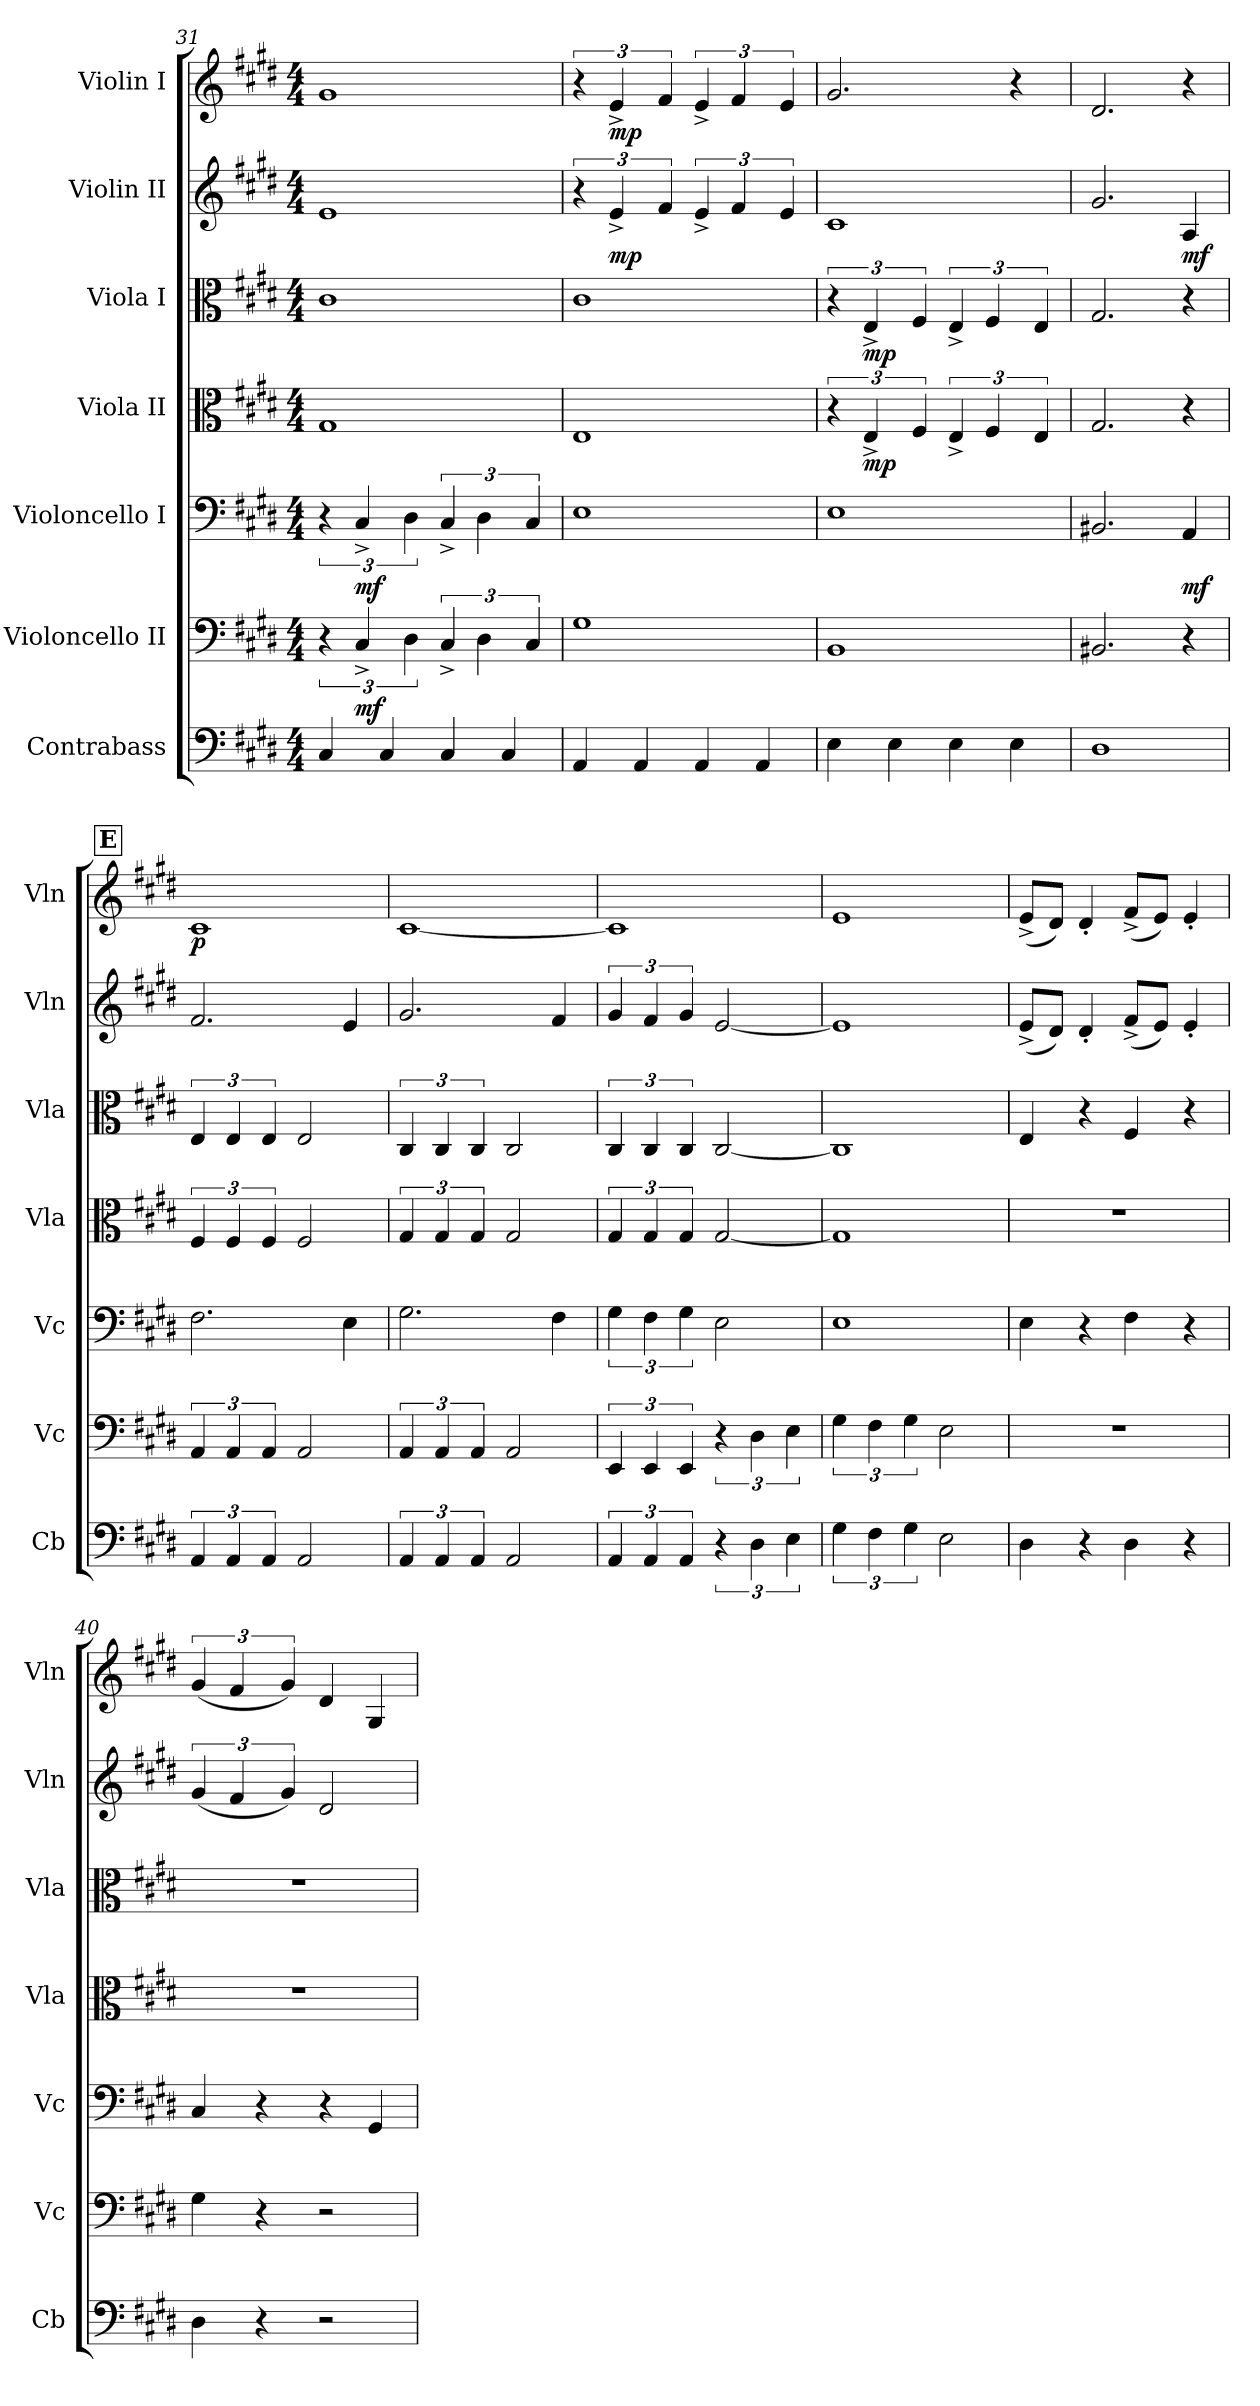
**kern	**kern	**dynam	**kern	**dynam	**kern	**dynam	**kern	**dynam	**kern	**dynam	**kern	**dynam
*part7	*part6	*part6	*part5	*part5	*part4	*part4	*part3	*part3	*part2	*part2	*part1	*part1
*staff7	*staff6	*staff6	*staff5	*staff5	*staff4	*staff4	*staff3	*staff3	*staff2	*staff2	*staff1	*staff1
*I"Contrabass	*I"Violoncello II	*	*I"Violoncello I	*	*I"Viola II	*	*I"Viola I	*	*I"Violin II	*	*I"Violin I	*
*I'Cb	*I'Vc	*	*I'Vc	*	*I'Vla	*	*I'Vla	*	*I'Vln	*	*I'Vln	*
*clefF4	*clefF4	*	*clefF4	*	*clefC3	*	*clefC3	*	*clefG2	*	*clefG2	*
*ITrd7c12	*	*	*	*	*	*	*	*	*	*	*	*
*k[f#c#g#d#]	*k[f#c#g#d#]	*	*k[f#c#g#d#]	*	*k[f#c#g#d#]	*	*k[f#c#g#d#]	*	*k[f#c#g#d#]	*	*k[f#c#g#d#]	*
*M4/4	*M4/4	*	*M4/4	*	*M4/4	*	*M4/4	*	*M4/4	*	*M4/4	*
=31	=31	=31	=31	=31	=31	=31	=31	=31	=31	=31	=31	=31
4CC#/	6r	.	6r	.	1G#	.	1c#	.	1e	.	1g#	.
!	!	!LO:DY:b	!	!LO:DY:b	!	!	!	!	!	!	!	!
.	6C#^/	mf	6C#^/	mf	.	.	.	.	.	.	.	.
4CC#/	.	.	.	.	.	.	.	.	.	.	.	.
.	6D#\	.	6D#\	.	.	.	.	.	.	.	.	.
4CC#/	6C#^/	.	6C#^/	.	.	.	.	.	.	.	.	.
.	6D#\	.	6D#\	.	.	.	.	.	.	.	.	.
4CC#/	.	.	.	.	.	.	.	.	.	.	.	.
.	6C#/	.	6C#/	.	.	.	.	.	.	.	.	.
=32	=32	=32	=32	=32	=32	=32	=32	=32	=32	=32	=32	=32
4AAA/	1G#	.	1E	.	1E	.	1c#	.	6r	.	6r	.
!	!	!	!	!	!	!	!	!	!	!LO:DY:b	!	!LO:DY:b
.	.	.	.	.	.	.	.	.	6e^/	mp	6e^/	mp
4AAA/	.	.	.	.	.	.	.	.	.	.	.	.
.	.	.	.	.	.	.	.	.	6f#/	.	6f#/	.
4AAA/	.	.	.	.	.	.	.	.	6e^/	.	6e^/	.
.	.	.	.	.	.	.	.	.	6f#/	.	6f#/	.
4AAA/	.	.	.	.	.	.	.	.	.	.	.	.
.	.	.	.	.	.	.	.	.	6e/	.	6e/	.
=33	=33	=33	=33	=33	=33	=33	=33	=33	=33	=33	=33	=33
4EE\	1BB	.	1E	.	6r	.	6r	.	1c#	.	2.g#/	.
!	!	!	!	!	!	!LO:DY:b	!	!LO:DY:b	!	!	!	!
.	.	.	.	.	6E^/	mp	6E^/	mp	.	.	.	.
4EE\	.	.	.	.	.	.	.	.	.	.	.	.
.	.	.	.	.	6F#/	.	6F#/	.	.	.	.	.
4EE\	.	.	.	.	6E^/	.	6E^/	.	.	.	.	.
.	.	.	.	.	6F#/	.	6F#/	.	.	.	.	.
4EE\	.	.	.	.	.	.	.	.	.	.	4r	.
.	.	.	.	.	6E/	.	6E/	.	.	.	.	.
=34	=34	=34	=34	=34	=34	=34	=34	=34	=34	=34	=34	=34
1DD#	2.BB#X/	.	2.BB#X/	.	2.G#/	.	2.G#/	.	2.g#/	.	2.d#/	.
!	!	!	!	!LO:DY:b	!	!	!	!	!	!LO:DY:b	!	!
.	4r	.	4AA/	mf	4r	.	4r	.	4A/	mf	4r	.
!!LO:LB:g=z
!!LO:REH:place=s1:a:B:fs=14:t=E
=35	=35	=35	=35	=35	=35	=35	=35	=35	=35	=35	=35	=35
!	!	!	!	!	!	!	!	!	!	!	!	!LO:DY:b
6AAA/	6AA/	.	2.F#\	.	6F#/	.	6E/	.	2.f#/	.	1c#	p
6AAA/	6AA/	.	.	.	6F#/	.	6E/	.	.	.	.	.
6AAA/	6AA/	.	.	.	6F#/	.	6E/	.	.	.	.	.
2AAA/	2AA/	.	.	.	2F#/	.	2E/	.	.	.	.	.
.	.	.	4E\	.	.	.	.	.	4e/	.	.	.
=36	=36	=36	=36	=36	=36	=36	=36	=36	=36	=36	=36	=36
6AAA/	6AA/	.	2.G#\	.	6G#/	.	6C#/	.	2.g#/	.	[1c#	.
6AAA/	6AA/	.	.	.	6G#/	.	6C#/	.	.	.	.	.
6AAA/	6AA/	.	.	.	6G#/	.	6C#/	.	.	.	.	.
2AAA/	2AA/	.	.	.	2G#/	.	2C#/	.	.	.	.	.
.	.	.	4F#\	.	.	.	.	.	4f#/	.	.	.
=37	=37	=37	=37	=37	=37	=37	=37	=37	=37	=37	=37	=37
6AAA/	6EE/	.	6G#\	.	6G#/	.	6C#/	.	6g#/	.	1c#]	.
6AAA/	6EE/	.	6F#\	.	6G#/	.	6C#/	.	6f#/	.	.	.
6AAA/	6EE/	.	6G#\	.	6G#/	.	6C#/	.	6g#/	.	.	.
6r	6r	.	2E\	.	[2G#/	.	[2C#/	.	[2e/	.	.	.
6DD#\	6D#\	.	.	.	.	.	.	.	.	.	.	.
6EE\	6E\	.	.	.	.	.	.	.	.	.	.	.
=38	=38	=38	=38	=38	=38	=38	=38	=38	=38	=38	=38	=38
6GG#\	6G#\	.	1E	.	1G#]	.	1C#]	.	1e]	.	1e	.
6FF#\	6F#\	.	.	.	.	.	.	.	.	.	.	.
6GG#\	6G#\	.	.	.	.	.	.	.	.	.	.	.
2EE\	2E\	.	.	.	.	.	.	.	.	.	.	.
=39	=39	=39	=39	=39	=39	=39	=39	=39	=39	=39	=39	=39
4DD#\	1r	.	4E\	.	1r	.	4E/	.	(<8e^/L	.	(<8e^/L	.
.	.	.	.	.	.	.	.	.	8d#/J)	.	8d#/J)	.
4r	.	.	4r	.	.	.	4r	.	4d#'/	.	4d#'/	.
4DD#\	.	.	4F#\	.	.	.	4F#/	.	(<8f#^/L	.	(<8f#^/L	.
.	.	.	.	.	.	.	.	.	8e/J)	.	8e/J)	.
4r	.	.	4r	.	.	.	4r	.	4e'/	.	4e'/	.
=40	=40	=40	=40	=40	=40	=40	=40	=40	=40	=40	=40	=40
4DD#\	4G#\	.	4C#/	.	1r	.	1r	.	(<6g#/	.	(<6g#/	.
.	.	.	.	.	.	.	.	.	6f#/	.	6f#/	.
4r	4r	.	4r	.	.	.	.	.	.	.	.	.
.	.	.	.	.	.	.	.	.	6g#/)	.	6g#/)	.
2r	2r	.	4r	.	.	.	.	.	2d#/	.	4d#/	.
.	.	.	4GG#/	.	.	.	.	.	.	.	4G#/	.
=	=	=	=	=	=	=	=	=	=	=	=	=
*-	*-	*-	*-	*-	*-	*-	*-	*-	*-	*-	*-	*-
